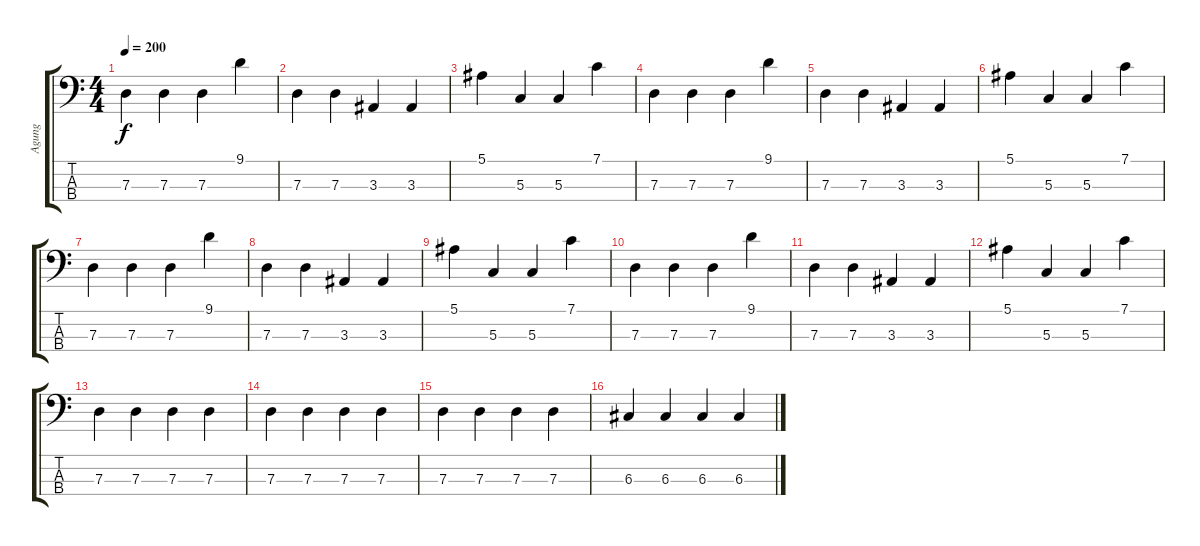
\track ("Agung" "Agung") {instrument electricbassfinger}
\staff {score tabs}
\tuning (F2 C2 G1 D1) {hide}
\ts (4 4)
\tempo 200
\clef f4
\ks c
7.3.4{dy f} 7.3.4 7.3.4 9.1.4 |
7.3.4 7.3.4 3.3.4 3.3.4 |
5.1.4 5.3.4 5.3.4 7.1.4 |
7.3.4 7.3.4 7.3.4 9.1.4 |
7.3.4 7.3.4 3.3.4 3.3.4 |
5.1.4 5.3.4 5.3.4 7.1.4 |
7.3.4 7.3.4 7.3.4 9.1.4 |
7.3.4 7.3.4 3.3.4 3.3.4 |
5.1.4 5.3.4 5.3.4 7.1.4 |
7.3.4 7.3.4 7.3.4 9.1.4 |
7.3.4 7.3.4 3.3.4 3.3.4 |
5.1.4 5.3.4 5.3.4 7.1.4 |
7.3.4 7.3.4 7.3.4 7.3.4 |
7.3.4 7.3.4 7.3.4 7.3.4 |
7.3.4 7.3.4 7.3.4 7.3.4 |
6.3.4 6.3.4 6.3.4 6.3.4
